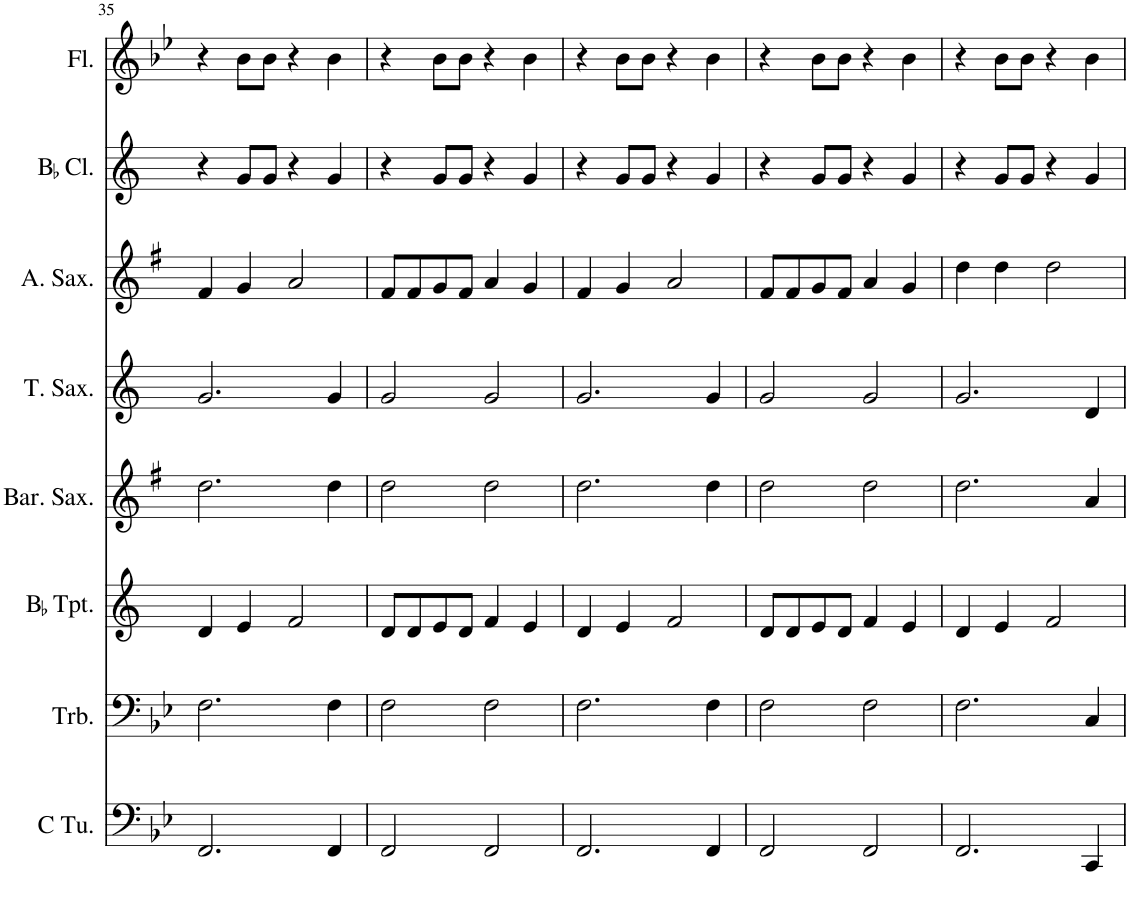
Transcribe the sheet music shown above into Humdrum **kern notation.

**kern	**kern	**kern	**kern	**kern	**kern	**kern	**kern
*part8	*part7	*part6	*part5	*part4	*part3	*part2	*part1
*staff8	*staff7	*staff6	*staff5	*staff4	*staff3	*staff2	*staff1
*I"C Tuba	*I"Trombone	*I"BaccidentalFlat Trumpet	*I"Baritone Saxophone	*I"Tenor Saxophone	*I"Alto Saxophone	*I"BaccidentalFlat Clarinet	*I"Flute
*I'C Tu.	*I'Trb.	*I'BaccidentalFlat Tpt.	*I'Bar. Sax.	*I'T. Sax.	*I'A. Sax.	*I'BaccidentalFlat Cl.	*I'Fl.
!!LO:PB:g=z
*clefF4	*clefF4	*clefG2	*clefG2	*clefG2	*clefG2	*clefG2	*clefG2
*	*	*Trd1c2	*Trd12c21	*Trd8c14	*Trd5c9	*Trd1c2	*
*k[b-e-]	*k[b-e-]	*k[]	*k[f#]	*k[]	*k[f#]	*k[]	*k[b-e-]
*M4/4	*M4/4	*M4/4	*M4/4	*M4/4	*M4/4	*M4/4	*M4/4
=35	=35	=35	=35	=35	=35	=35	=35
2.FF/	2.F\	4d/	2.dd\	2.g/	4f#/	4r	4r
.	.	4e/	.	.	4g/	8g/L	8b-\L
.	.	.	.	.	.	8g/J	8b-\J
.	.	2f/	.	.	2a/	4r	4r
4FF/	4F\	.	4dd\	4g/	.	4g/	4b-\
=36	=36	=36	=36	=36	=36	=36	=36
2FF/	2F\	8d/L	2dd\	2g/	8f#/L	4r	4r
.	.	8d/	.	.	8f#/	.	.
.	.	8e/	.	.	8g/	8g/L	8b-\L
.	.	8d/J	.	.	8f#/J	8g/J	8b-\J
2FF/	2F\	4f/	2dd\	2g/	4a/	4r	4r
.	.	4e/	.	.	4g/	4g/	4b-\
=37	=37	=37	=37	=37	=37	=37	=37
2.FF/	2.F\	4d/	2.dd\	2.g/	4f#/	4r	4r
.	.	4e/	.	.	4g/	8g/L	8b-\L
.	.	.	.	.	.	8g/J	8b-\J
.	.	2f/	.	.	2a/	4r	4r
4FF/	4F\	.	4dd\	4g/	.	4g/	4b-\
=38	=38	=38	=38	=38	=38	=38	=38
2FF/	2F\	8d/L	2dd\	2g/	8f#/L	4r	4r
.	.	8d/	.	.	8f#/	.	.
.	.	8e/	.	.	8g/	8g/L	8b-\L
.	.	8d/J	.	.	8f#/J	8g/J	8b-\J
2FF/	2F\	4f/	2dd\	2g/	4a/	4r	4r
.	.	4e/	.	.	4g/	4g/	4b-\
=39	=39	=39	=39	=39	=39	=39	=39
2.FF/	2.F\	4d/	2.dd\	2.g/	4dd\	4r	4r
.	.	4e/	.	.	4dd\	8g/L	8b-\L
.	.	.	.	.	.	8g/J	8b-\J
.	.	2f/	.	.	2dd\	4r	4r
4CC/	4C/	.	4a/	4d/	.	4g/	4b-\
=	=	=	=	=	=	=	=
*-	*-	*-	*-	*-	*-	*-	*-
